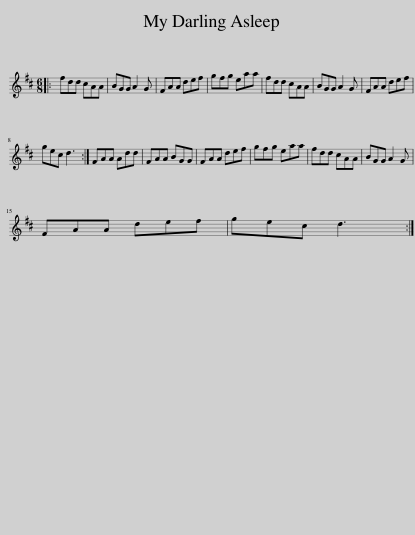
X:1
L:1/8
M:6/8
I:linebreak $
K:D
V:1 treble
V:1
|: fdd cAA | BGG A2 G | FAA def | gfg eaa | fdd cAA | %5
 BGG A2 G | FAA def |$ gec d3 :| FAA Add | FAA BGG | %10
 FAA def | gfg eaa | fdd cAA | BGG A2 G |$ FAA def | %15
 gec d3 :| %16
